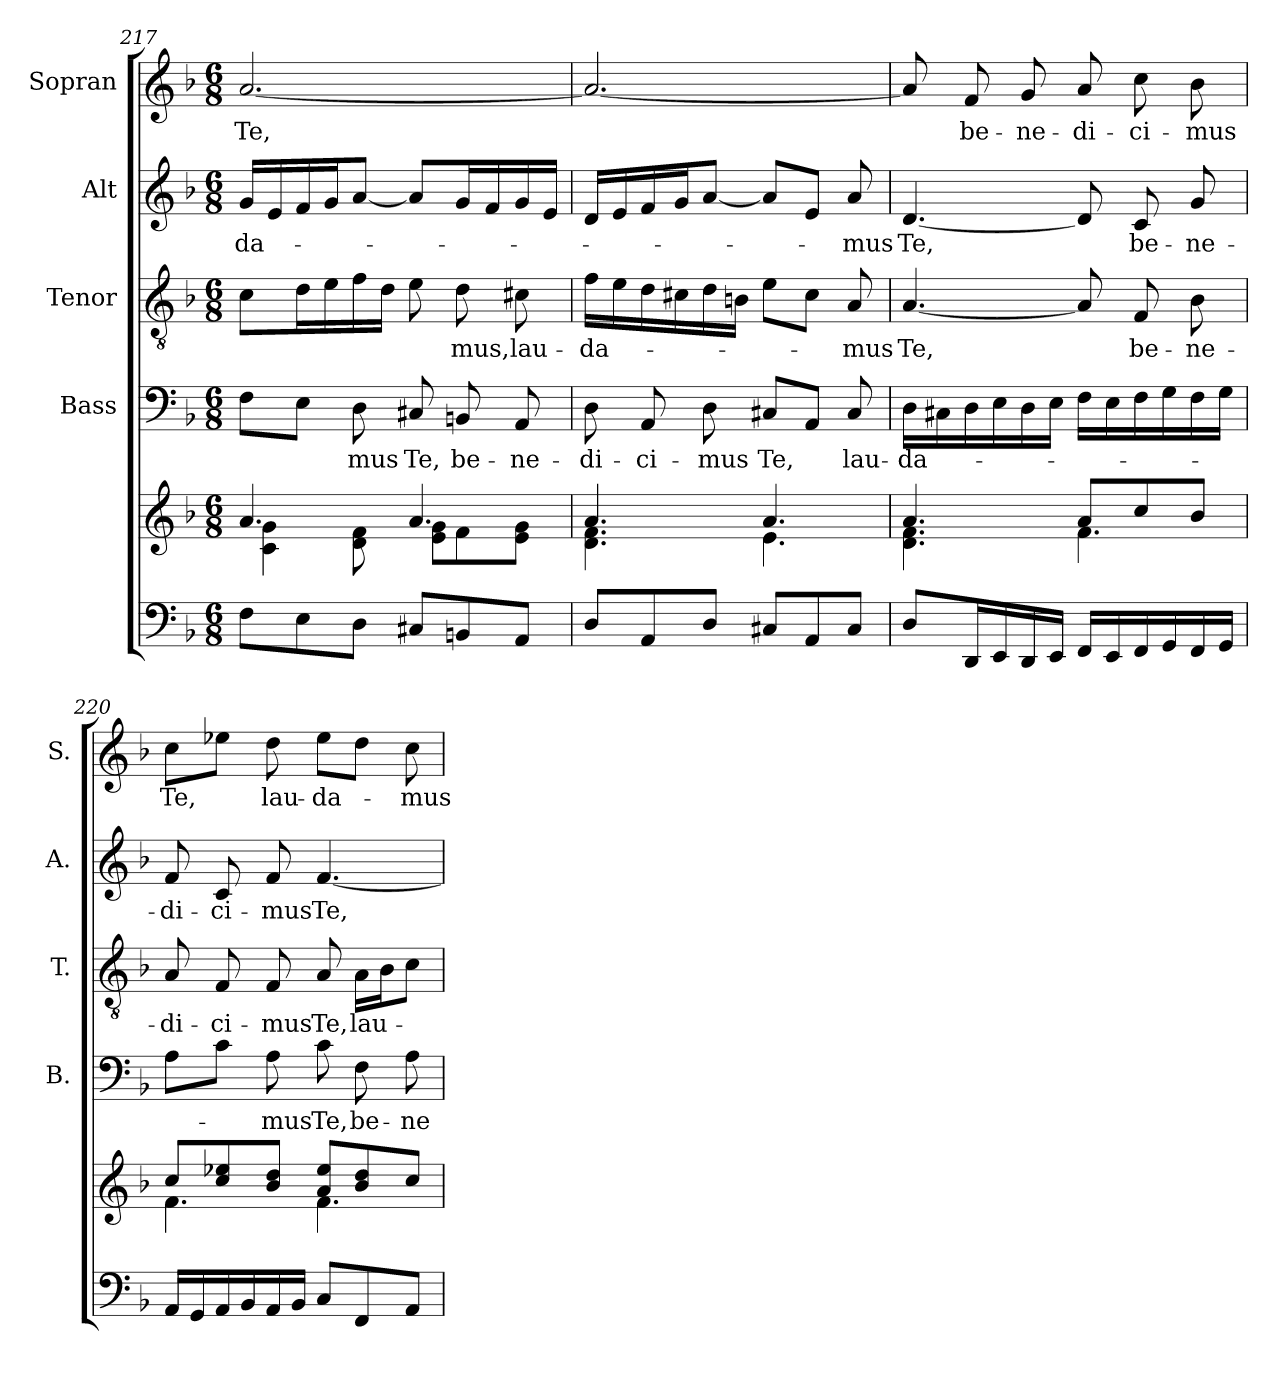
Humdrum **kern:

**kern	**kern	**kern	**text	**kern	**text	**kern	**text	**kern	**text
*part5	*part5	*part4	*part4	*part3	*part3	*part2	*part2	*part1	*part1
*staff6	*staff5	*staff4	*staff4	*staff3	*staff3	*staff2	*staff2	*staff1	*staff1
*	*	*I"Bass	*	*I"Tenor	*	*I"Alt	*	*I"Sopran	*
*	*	*I'B.	*	*I'T.	*	*I'A.	*	*I'S.	*
*clefF4	*clefG2	*clefF4	*	*clefGv2	*	*clefG2	*	*clefG2	*
*k[b-]	*k[b-]	*k[b-]	*	*k[b-]	*	*k[b-]	*	*k[b-]	*
*F:	*F:	*F:	*	*F:	*	*F:	*	*F:	*
*M6/8	*M6/8	*M6/8	*	*M6/8	*	*M6/8	*	*M6/8	*
=217	=217	=217	=217	=217	=217	=217	=217	=217	=217
*	*^	*	*	*	*	*	*	*	*
!	!	!	!	!	!	!	!	!LO:LY:b	!	!LO:LY:b
8F\L	4.a/	4c\ 4g\	8F\L	.	8c\L	.	16g/LL	-da-	[2.a/	Te,
.	.	.	.	.	.	.	16e/	.	.	.
8E\	.	.	8E\J	.	16d\L	.	16f/	.	.	.
.	.	.	.	.	16e\	.	16g/J	.	.	.
!	!	!	!	!LO:LY:b	!	!	!	!	!	!
8D\J	.	8d\ 8f\	8D\	-mus	16f\	.	[8a/J	.	.	.
.	.	.	.	.	16d\JJ	.	.	.	.	.
!	!	!	!	!LO:LY:b	!	!	!	!	!	!
8C#X/L	4.a/	8e\ 8g\L	8C#X/	Te,	8e\	.	8a/L]	.	.	.
!	!	!	!	!LO:LY:b	!	!LO:LY:b	!	!	!	!
8BBn/	.	8f\	8BBn/	be-	8d\	-mus,	16g/L	.	.	.
.	.	.	.	.	.	.	16f/	.	.	.
!	!	!	!	!LO:LY:b	!	!LO:LY:b	!	!	!	!
8AA/J	.	8e\ 8g\J	8AA/	-ne-	8c#X\	lau-	16g/	.	.	.
.	.	.	.	.	.	.	16e/JJ	.	.	.
!!LO:PB:g=z
=218	=218	=218	=218	=218	=218	=218	=218	=218	=218	=218
!	!	!	!	!LO:LY:b	!	!LO:LY:b	!	!	!	!
8D/L	4.a/	4.d\ 4.f\	8D\	-di-	16f\LL	-da-	16d/LL	.	2.a/_	.
.	.	.	.	.	16e\	.	16e/	.	.	.
!	!	!	!	!LO:LY:b	!	!	!	!	!	!
8AA/	.	.	8AA/	-ci-	16d\	.	16f/	.	.	.
.	.	.	.	.	16c#X\	.	16g/J	.	.	.
!	!	!	!	!LO:LY:b	!	!	!	!	!	!
8D/J	.	.	8D\	-mus	16d\	.	[8a/J	.	.	.
.	.	.	.	.	16Bn\JJ	.	.	.	.	.
!	!	!	!	!LO:LY:b	!	!	!	!	!	!
8C#X/L	4.a/	4.e\	8C#X/L	Te,	8e\L	.	8a/L]	.	.	.
8AA/	.	.	8AA/J	.	8c#\J	.	8e/J	.	.	.
!	!	!	!	!LO:LY:b	!	!LO:LY:b	!	!LO:LY:b	!	!
8C#/J	.	.	8C#/	lau-	8A/	-mus	8a/	-mus	.	.
=219	=219	=219	=219	=219	=219	=219	=219	=219	=219	=219
!	!	!	!	!LO:LY:b	!	!LO:LY:b	!	!LO:LY:b	!	!
8D/L	4.a/	4.d\ 4.f\	16D\LL	-da-	[4.A/	Te,	[4.d/	Te,	8a/]	.
.	.	.	16C#X\	.	.	.	.	.	.	.
!	!	!	!	!	!	!	!	!	!	!LO:LY:b
16DD/L	.	.	16D\	.	.	.	.	.	8f/	be-
16EE/	.	.	16E\	.	.	.	.	.	.	.
!	!	!	!	!	!	!	!	!	!	!LO:LY:b
16DD/	.	.	16D\	.	.	.	.	.	8g/	-ne-
16EE/JJ	.	.	16E\JJ	.	.	.	.	.	.	.
!	!	!	!	!	!	!	!	!	!	!LO:LY:b
16FF/LL	8a/L	4.f\	16F\LL	.	8A/]	.	8d/]	.	8a/	-di-
16EE/	.	.	16E\	.	.	.	.	.	.	.
!	!	!	!	!	!	!LO:LY:b	!	!LO:LY:b	!	!LO:LY:b
16FF/	8cc/	.	16F\	.	8F/	be-	8c/	be-	8cc\	-ci-
16GG/	.	.	16G\	.	.	.	.	.	.	.
!	!	!	!	!	!	!LO:LY:b	!	!LO:LY:b	!	!LO:LY:b
16FF/	8b-/J	.	16F\	.	8B-\	-ne-	8g/	-ne-	8b-\	-mus
16GG/JJ	.	.	16G\JJ	.	.	.	.	.	.	.
=220	=220	=220	=220	=220	=220	=220	=220	=220	=220	=220
!	!	!	!	!	!	!LO:LY:b	!	!LO:LY:b	!	!LO:LY:b
16AA/LL	8cc/L	4.f\	8A\L	.	8A/	-di-	8f/	-di-	8cc\L	Te,
16GG/	.	.	.	.	.	.	.	.	.	.
!	!	!	!	!	!	!LO:LY:b	!	!LO:LY:b	!	!
16AA/	8cc/ 8ee-X/	.	8c\J	.	8F/	-ci-	8c/	-ci-	8ee-X\J	.
16BB-/	.	.	.	.	.	.	.	.	.	.
!	!	!	!	!LO:LY:b	!	!LO:LY:b	!	!LO:LY:b	!	!LO:LY:b
16AA/	8b-/ 8dd/J	.	8A\	-mus	8F/	-mus	8f/	-mus	8dd\	lau-
16BB-/JJ	.	.	.	.	.	.	.	.	.	.
!	!	!	!	!LO:LY:b	!	!LO:LY:b	!	!LO:LY:b	!	!LO:LY:b
8C/L	8a/ 8ee-/L	4.f\	8c\	Te,	8A/	Te,	[4.f/	Te,	8ee-\L	-da-
!	!	!	!	!LO:LY:b	!	!LO:LY:b	!	!	!	!
8FF/	8b-/ 8dd/	.	8F\	be-	16A\LL	lau-	.	.	8dd\J	.
.	.	.	.	.	16B-\J	.	.	.	.	.
!	!	!	!	!LO:LY:b	!	!	!	!	!	!LO:LY:b
8AA/J	8cc/J	.	8A\	-ne-	8c\J	.	.	.	8cc\	-mus
*	*v	*v	*	*	*	*	*	*	*	*
=	=	=	=	=	=	=	=	=	=
*-	*-	*-	*-	*-	*-	*-	*-	*-	*-
